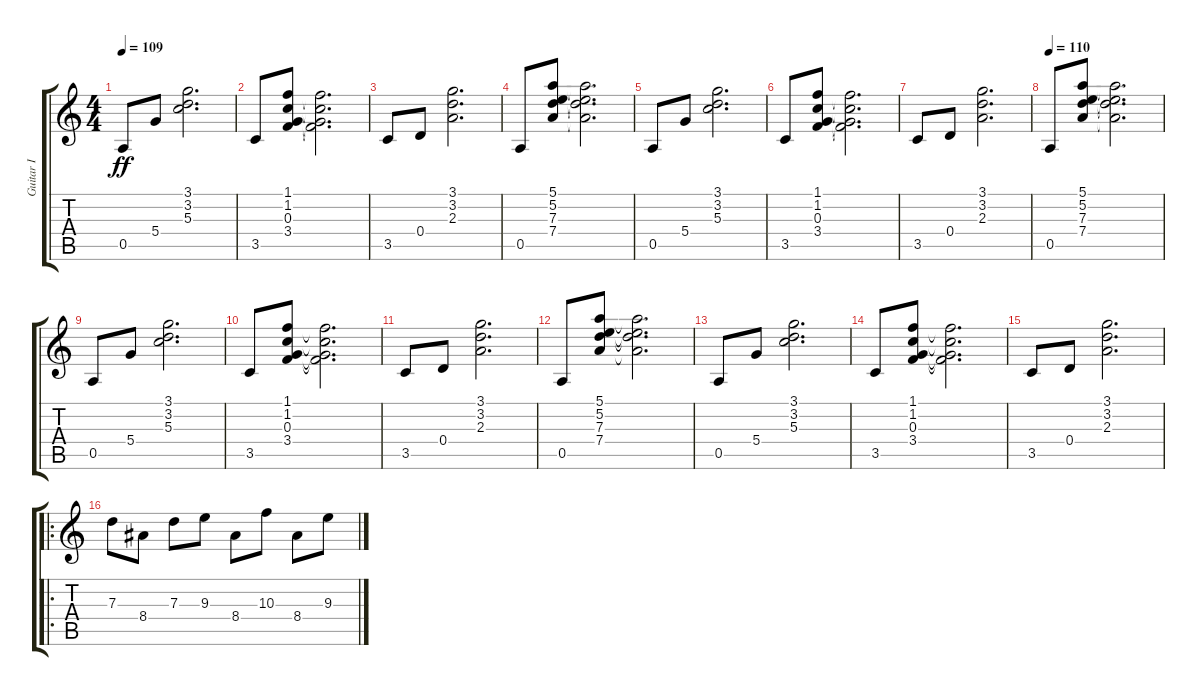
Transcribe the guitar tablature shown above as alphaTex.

\track ("Guitar I" "Guitar I") {instrument distortionguitar}
\staff {score tabs}
\tuning (E4 B3 G3 D3 A2 E2) {hide}
\ts (4 4)
\tempo 109
\clef g2
\ks c
0.5.8{dy ff} 5.4.8 (3.1 3.2 5.3).2{d} |
3.5.8 (1.1 1.2 0.3 3.4).8 (1.1{t} 1.2{t} 0.3{t} 3.4{t}).2{d} |
3.5.8 0.4.8 (3.1 3.2 2.3).2{d} |
0.5.8 (5.1 5.2 7.3 7.4).8 (5.1{t} 5.2{t} 7.3{t} 7.4{t}).2{d} |
0.5.8 5.4.8 (3.1 3.2 5.3).2{d} |
3.5.8 (1.1 1.2 0.3 3.4).8 (1.1{t} 1.2{t} 0.3{t} 3.4{t}).2{d} |
3.5.8 0.4.8 (3.1 3.2 2.3).2{d} |
\tempo 110
0.5.8 (5.1 5.2 7.3 7.4).8 (5.1{t} 5.2{t} 7.3{t} 7.4{t}).2{d} |
0.5.8 5.4.8 (3.1 3.2 5.3).2{d} |
3.5.8 (1.1 1.2 0.3 3.4).8 (1.1{t} 1.2{t} 0.3{t} 3.4{t}).2{d} |
3.5.8 0.4.8 (3.1 3.2 2.3).2{d} |
0.5.8 (5.1 5.2 7.3 7.4).8 (5.1{t} 5.2{t} 7.3{t} 7.4{t}).2{d} |
0.5.8 5.4.8 (3.1 3.2 5.3).2{d} |
3.5.8 (1.1 1.2 0.3 3.4).8 (1.1{t} 1.2{t} 0.3{t} 3.4{t}).2{d} |
3.5.8 0.4.8 (3.1 3.2 2.3).2{d} |
\ro
7.3.8 8.4.8 7.3.8 9.3.8 8.4.8 10.3.8 8.4.8 9.3.8
